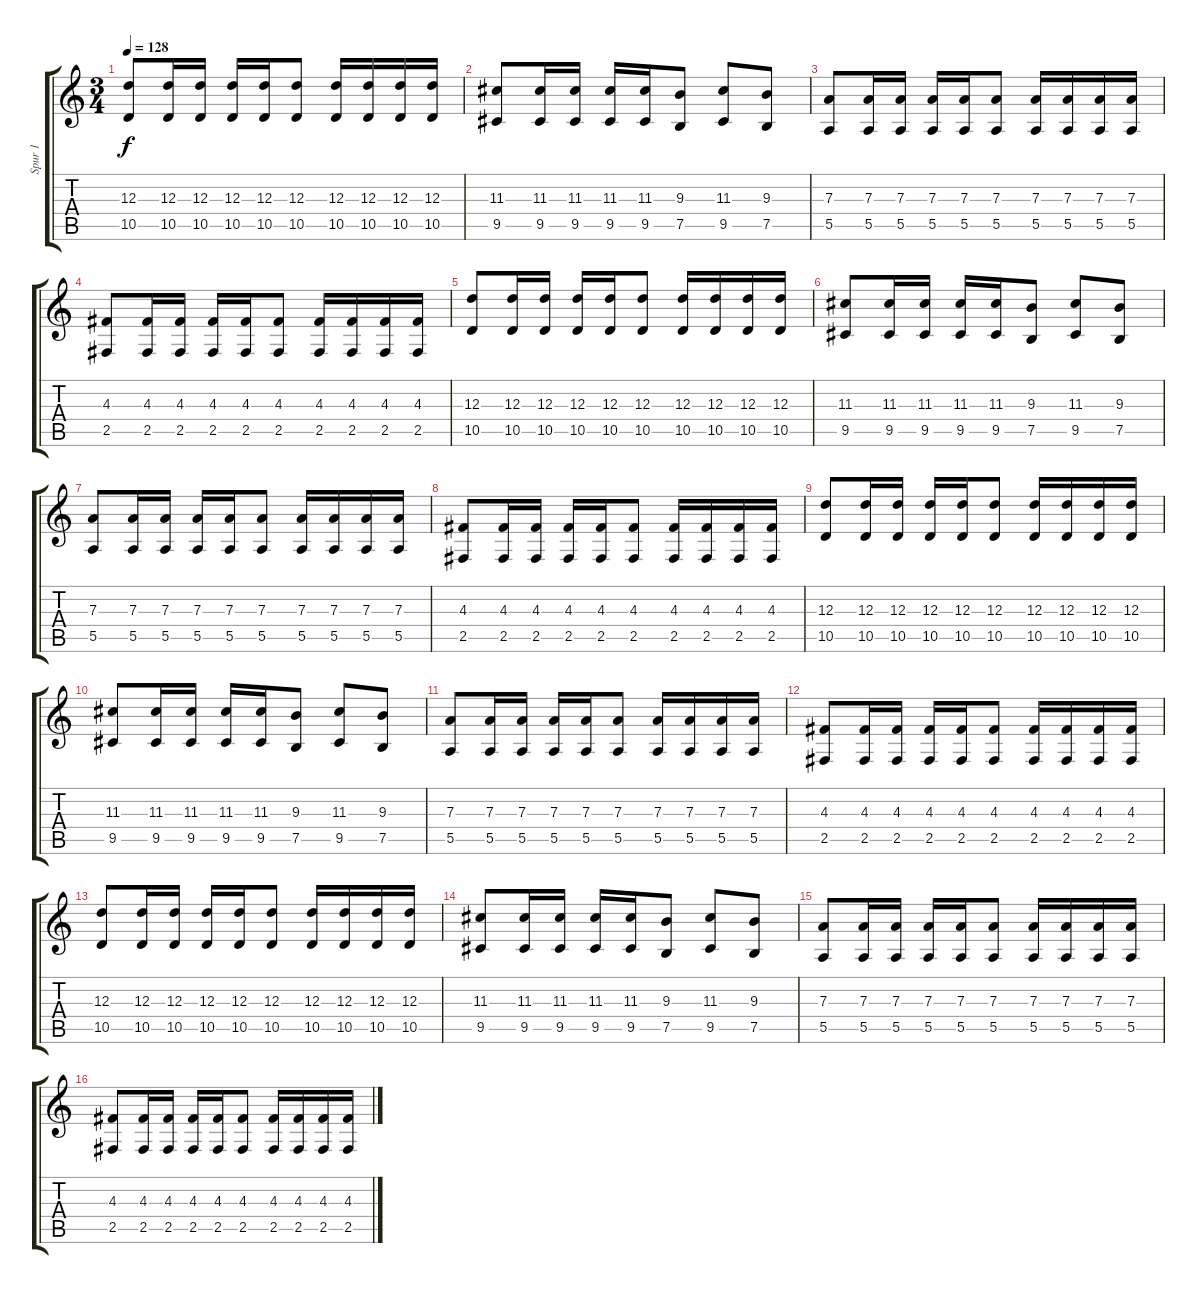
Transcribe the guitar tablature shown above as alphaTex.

\track ("Spur 1" "Spur 1") {instrument distortionguitar}
\staff {score tabs}
\tuning (B3 Gb3 D3 A2 E2 B1) {hide}
\ts (3 4)
\tempo 128
\clef g2
\ks c
(12.3 10.5).8{dy f instrument distortionguitar} (12.3 10.5).16 (12.3 10.5).16 (12.3 10.5).16 (12.3 10.5).16 (12.3 10.5).8 (12.3 10.5).16 (12.3 10.5).16 (12.3 10.5).16 (12.3 10.5).16 |
(11.3 9.5).8 (11.3 9.5).16 (11.3 9.5).16 (11.3 9.5).16 (11.3 9.5).16 (9.3 7.5).8 (11.3 9.5).8 (9.3 7.5).8 |
(7.3 5.5).8 (7.3 5.5).16 (7.3 5.5).16 (7.3 5.5).16 (7.3 5.5).16 (7.3 5.5).8 (7.3 5.5).16 (7.3 5.5).16 (7.3 5.5).16 (7.3 5.5).16 |
(4.3 2.5).8 (4.3 2.5).16 (4.3 2.5).16 (4.3 2.5).16 (4.3 2.5).16 (4.3 2.5).8 (4.3 2.5).16 (4.3 2.5).16 (4.3 2.5).16 (4.3 2.5).16 |
(12.3 10.5).8 (12.3 10.5).16 (12.3 10.5).16 (12.3 10.5).16 (12.3 10.5).16 (12.3 10.5).8 (12.3 10.5).16 (12.3 10.5).16 (12.3 10.5).16 (12.3 10.5).16 |
(11.3 9.5).8 (11.3 9.5).16 (11.3 9.5).16 (11.3 9.5).16 (11.3 9.5).16 (9.3 7.5).8 (11.3 9.5).8 (9.3 7.5).8 |
(7.3 5.5).8 (7.3 5.5).16 (7.3 5.5).16 (7.3 5.5).16 (7.3 5.5).16 (7.3 5.5).8 (7.3 5.5).16 (7.3 5.5).16 (7.3 5.5).16 (7.3 5.5).16 |
(4.3 2.5).8 (4.3 2.5).16 (4.3 2.5).16 (4.3 2.5).16 (4.3 2.5).16 (4.3 2.5).8 (4.3 2.5).16 (4.3 2.5).16 (4.3 2.5).16 (4.3 2.5).16 |
(12.3 10.5).8 (12.3 10.5).16 (12.3 10.5).16 (12.3 10.5).16 (12.3 10.5).16 (12.3 10.5).8 (12.3 10.5).16 (12.3 10.5).16 (12.3 10.5).16 (12.3 10.5).16 |
(11.3 9.5).8 (11.3 9.5).16 (11.3 9.5).16 (11.3 9.5).16 (11.3 9.5).16 (9.3 7.5).8 (11.3 9.5).8 (9.3 7.5).8 |
(7.3 5.5).8 (7.3 5.5).16 (7.3 5.5).16 (7.3 5.5).16 (7.3 5.5).16 (7.3 5.5).8 (7.3 5.5).16 (7.3 5.5).16 (7.3 5.5).16 (7.3 5.5).16 |
(4.3 2.5).8 (4.3 2.5).16 (4.3 2.5).16 (4.3 2.5).16 (4.3 2.5).16 (4.3 2.5).8 (4.3 2.5).16 (4.3 2.5).16 (4.3 2.5).16 (4.3 2.5).16 |
(12.3 10.5).8 (12.3 10.5).16 (12.3 10.5).16 (12.3 10.5).16 (12.3 10.5).16 (12.3 10.5).8 (12.3 10.5).16 (12.3 10.5).16 (12.3 10.5).16 (12.3 10.5).16 |
(11.3 9.5).8 (11.3 9.5).16 (11.3 9.5).16 (11.3 9.5).16 (11.3 9.5).16 (9.3 7.5).8 (11.3 9.5).8 (9.3 7.5).8 |
(7.3 5.5).8 (7.3 5.5).16 (7.3 5.5).16 (7.3 5.5).16 (7.3 5.5).16 (7.3 5.5).8 (7.3 5.5).16 (7.3 5.5).16 (7.3 5.5).16 (7.3 5.5).16 |
(4.3 2.5).8 (4.3 2.5).16 (4.3 2.5).16 (4.3 2.5).16 (4.3 2.5).16 (4.3 2.5).8 (4.3 2.5).16 (4.3 2.5).16 (4.3 2.5).16 (4.3 2.5).16
